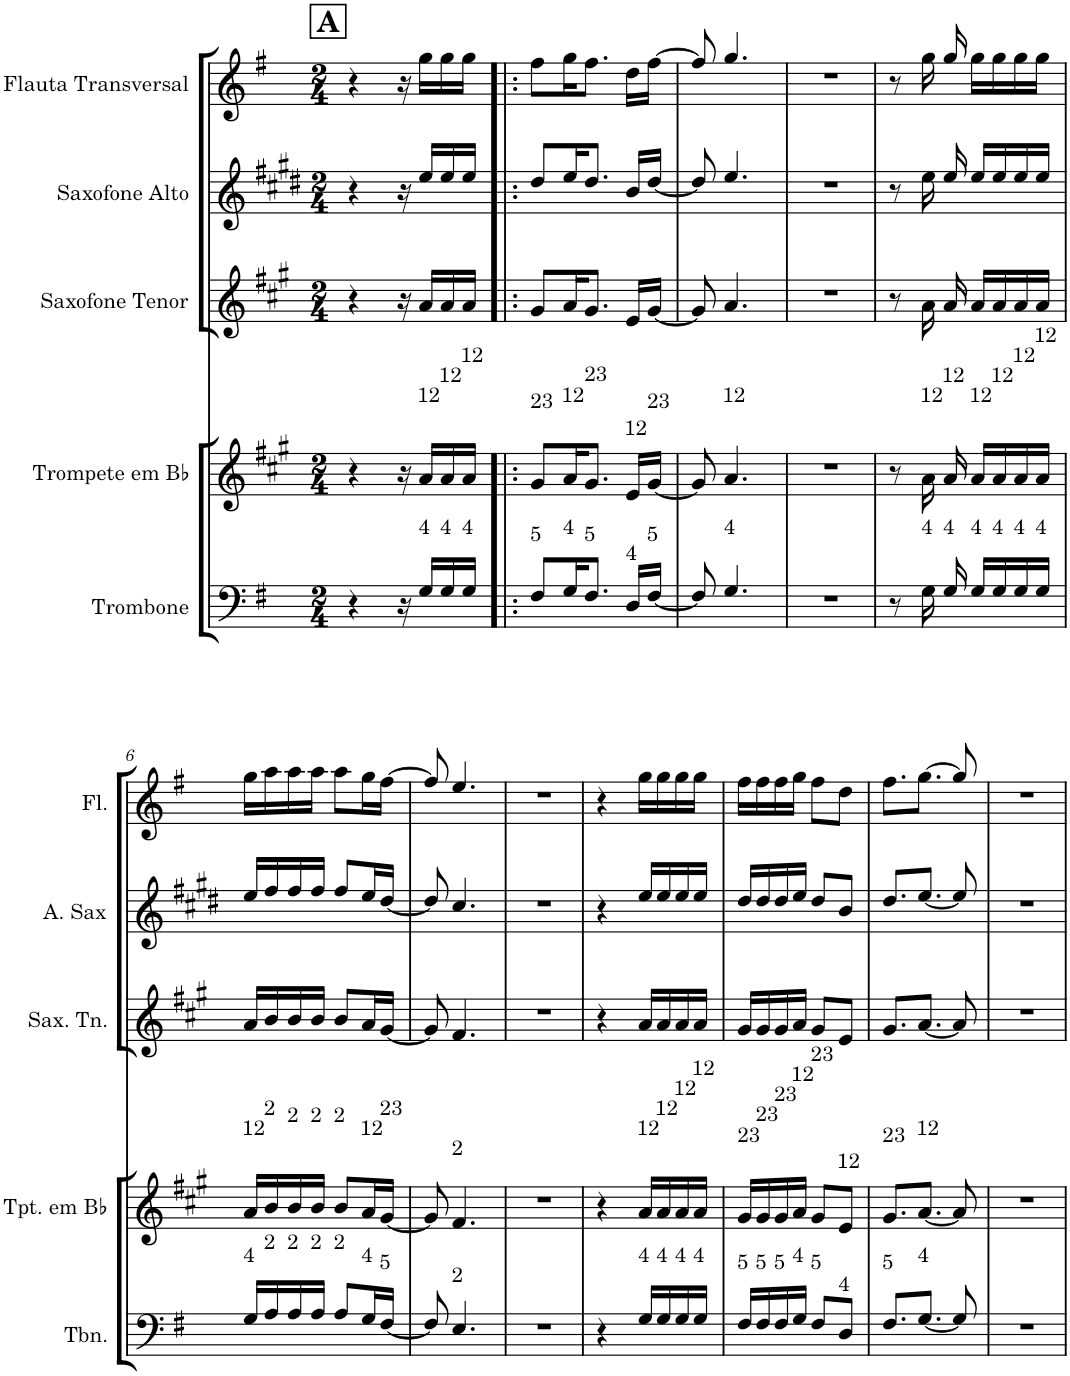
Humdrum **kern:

**kern	**kern	**kern	**kern	**kern
*part5	*part4	*part3	*part2	*part1
*staff5	*staff4	*staff3	*staff2	*staff1
*I"Trombone	*I"Trompete em Bb	*I"Saxofone Tenor	*I"Saxofone Alto	*I"Flauta Transversal
*I'Tbn.	*I'Tpt. em Bb	*I'Sax. Tn.	*	*I'Fl.
*clefF4	*clefG2	*clefG2	*clefG2	*clefG2
*	*Trd1c2	*Trd8c14	*Trd5c9	*
*k[f#]	*k[f#c#g#]	*k[f#c#g#]	*k[f#c#g#d#]	*k[f#]
*M2/4	*M2/4	*M2/4	*M2/4	*M2/4
!!LO:REH:place=s1:a:B:cj:fs=14:t=A
=1	=1	=1	=1	=1
4r	4r	4r	4r	4r
16r	16r	16r	16r	16r
!	!LO:TX:a:t=12	!	!	!
!LO:TX:a:t=4	!	!	!	!
16G/LL	16a/LL	16a/LL	16ee/LL	16gg\LL
!	!LO:TX:a:t=12	!	!	!
!LO:TX:a:t=4	!	!	!	!
16G/	16a/	16a/	16ee/	16gg\
!	!LO:TX:a:t=12	!	!	!
!LO:TX:a:t=4	!	!	!	!
16G/JJ	16a/JJ	16a/JJ	16ee/JJ	16gg\JJ
=2!|:	=2!|:	=2!|:	=2!|:	=2!|:
!	!LO:TX:a:t=23	!	!	!
!LO:TX:a:t=5	!	!	!	!
8F#/L	8g#/L	8g#/L	8dd#/L	8ff#\L
!	!LO:TX:a:t=12	!	!	!
!LO:TX:a:t=4	!	!	!	!
16G/K	16a/K	16a/K	16ee/K	16gg\K
!	!LO:TX:a:t=23	!	!	!
!LO:TX:a:t=5	!	!	!	!
8.F#/J	8.g#/J	8.g#/J	8.dd#/J	8.ff#\J
!	!LO:TX:a:t=12	!	!	!
!LO:TX:a:t=4	!	!	!	!
16D/LL	16e/LL	16e/LL	16b/LL	16dd\LL
!	!LO:TX:a:t=23	!	!	!
!LO:TX:a:t=5	!	!	!	!
[16F#/JJ	[16g#/JJ	[16g#/JJ	[16dd#/JJ	[16ff#\JJ
=3	=3	=3	=3	=3
8F#/]	8g#/]	8g#/]	8dd#/]	8ff#/]
!	!LO:TX:a:t=12	!	!	!
!LO:TX:a:t=4	!	!	!	!
4.G/	4.a/	4.a/	4.ee/	4.gg/
=4	=4	=4	=4	=4
2r	2r	2r	2r	2r
=5	=5	=5	=5	=5
8r	8r	8r	8r	8r
!	!LO:TX:a:t=12	!	!	!
!LO:TX:a:t=4	!	!	!	!
16G\	16a\	16a\	16ee\	16gg\
!	!LO:TX:a:t=12	!	!	!
!LO:TX:a:t=4	!	!	!	!
16G/	16a/	16a/	16ee/	16gg/
!	!LO:TX:a:t=12	!	!	!
!LO:TX:a:t=4	!	!	!	!
16G/LL	16a/LL	16a/LL	16ee/LL	16gg\LL
!	!LO:TX:a:t=12	!	!	!
!LO:TX:a:t=4	!	!	!	!
16G/	16a/	16a/	16ee/	16gg\
!	!LO:TX:a:t=12	!	!	!
!LO:TX:a:t=4	!	!	!	!
16G/	16a/	16a/	16ee/	16gg\
!	!LO:TX:a:t=12	!	!	!
!LO:TX:a:t=4	!	!	!	!
16G/JJ	16a/JJ	16a/JJ	16ee/JJ	16gg\JJ
!!LO:LB:g=z
=6	=6	=6	=6	=6
!	!LO:TX:a:t=12	!	!	!
!LO:TX:a:t=4	!	!	!	!
16G/LL	16a/LL	16a/LL	16ee/LL	16gg\LL
!	!LO:TX:a:t=2	!	!	!
!LO:TX:a:t=2	!	!	!	!
16A/	16b/	16b/	16ff#/	16aa\
!	!LO:TX:a:t=2	!	!	!
!LO:TX:a:t=2	!	!	!	!
16A/	16b/	16b/	16ff#/	16aa\
!	!LO:TX:a:t=2	!	!	!
!LO:TX:a:t=2	!	!	!	!
16A/JJ	16b/JJ	16b/JJ	16ff#/JJ	16aa\JJ
!	!LO:TX:a:t=2	!	!	!
!LO:TX:a:t=2	!	!	!	!
8A/L	8b/L	8b/L	8ff#/L	8aa\L
!	!LO:TX:a:t=12	!	!	!
!LO:TX:a:t=4	!	!	!	!
16G/L	16a/L	16a/L	16ee/L	16gg\L
!	!LO:TX:a:t=23	!	!	!
!LO:TX:a:t=5	!	!	!	!
[16F#/JJ	[16g#/JJ	[16g#/JJ	[16dd#/JJ	[16ff#\JJ
=7	=7	=7	=7	=7
8F#/]	8g#/]	8g#/]	8dd#/]	8ff#/]
!	!LO:TX:a:t=2	!	!	!
!LO:TX:a:t=2	!	!	!	!
4.E/	4.f#/	4.f#/	4.cc#/	4.ee/
=8	=8	=8	=8	=8
2r	2r	2r	2r	2r
=9	=9	=9	=9	=9
4r	4r	4r	4r	4r
!	!LO:TX:a:t=12	!	!	!
!LO:TX:a:t=4	!	!	!	!
16G/LL	16a/LL	16a/LL	16ee/LL	16gg\LL
!	!LO:TX:a:t=12	!	!	!
!LO:TX:a:t=4	!	!	!	!
16G/	16a/	16a/	16ee/	16gg\
!	!LO:TX:a:t=12	!	!	!
!LO:TX:a:t=4	!	!	!	!
16G/	16a/	16a/	16ee/	16gg\
!	!LO:TX:a:t=12	!	!	!
!LO:TX:a:t=4	!	!	!	!
16G/JJ	16a/JJ	16a/JJ	16ee/JJ	16gg\JJ
=10	=10	=10	=10	=10
!	!LO:TX:a:t=23	!	!	!
!LO:TX:a:t=5	!	!	!	!
16F#/LL	16g#/LL	16g#/LL	16dd#/LL	16ff#\LL
!	!LO:TX:a:t=23	!	!	!
!LO:TX:a:t=5	!	!	!	!
16F#/	16g#/	16g#/	16dd#/	16ff#\
!	!LO:TX:a:t=23	!	!	!
!LO:TX:a:t=5	!	!	!	!
16F#/	16g#/	16g#/	16dd#/	16ff#\
!	!LO:TX:a:t=12	!	!	!
!LO:TX:a:t=4	!	!	!	!
16G/JJ	16a/JJ	16a/JJ	16ee/JJ	16gg\JJ
!	!LO:TX:a:t=23	!	!	!
!LO:TX:a:t=5	!	!	!	!
8F#/L	8g#/L	8g#/L	8dd#/L	8ff#\L
!	!LO:TX:a:t=12	!	!	!
!LO:TX:a:t=4	!	!	!	!
8D/J	8e/J	8e/J	8b/J	8dd\J
=11	=11	=11	=11	=11
!	!LO:TX:a:t=23	!	!	!
!LO:TX:a:t=5	!	!	!	!
8.F#/L	8.g#/L	8.g#/L	8.dd#/L	8.ff#\L
!	!LO:TX:a:t=12	!	!	!
!LO:TX:a:t=4	!	!	!	!
[8.G/J	[8.a/J	[8.a/J	[8.ee/J	[8.gg\J
8G/]	8a/]	8a/]	8ee/]	8gg/]
=12	=12	=12	=12	=12
2r	2r	2r	2r	2r
=	=	=	=	=
*-	*-	*-	*-	*-
